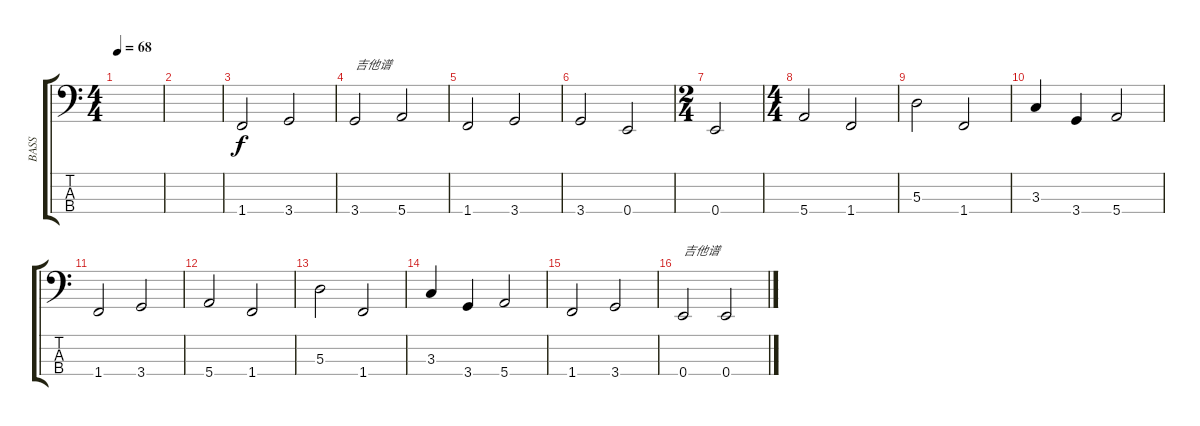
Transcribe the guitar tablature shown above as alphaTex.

\track ("BASS" "BASS") {instrument electricbassfinger}
\staff {score tabs}
\tuning (G2 D2 A1 E1) {hide}
\ts (4 4)
\tempo 68
\clef f4
\ks c
|
|
1.4.2 3.4.2 |
3.4.2{txt "吉他谱"} 5.4.2 |
1.4.2 3.4.2 |
3.4.2 0.4.2 |
\ts (2 4)
0.4.2 |
\ts (4 4)
5.4.2 1.4.2 |
5.3.2 1.4.2 |
3.3.4 3.4.4 5.4.2 |
1.4.2 3.4.2 |
5.4.2 1.4.2 |
5.3.2 1.4.2 |
3.3.4 3.4.4 5.4.2 |
1.4.2 3.4.2 |
0.4.2{txt "吉他谱"} 0.4.2
